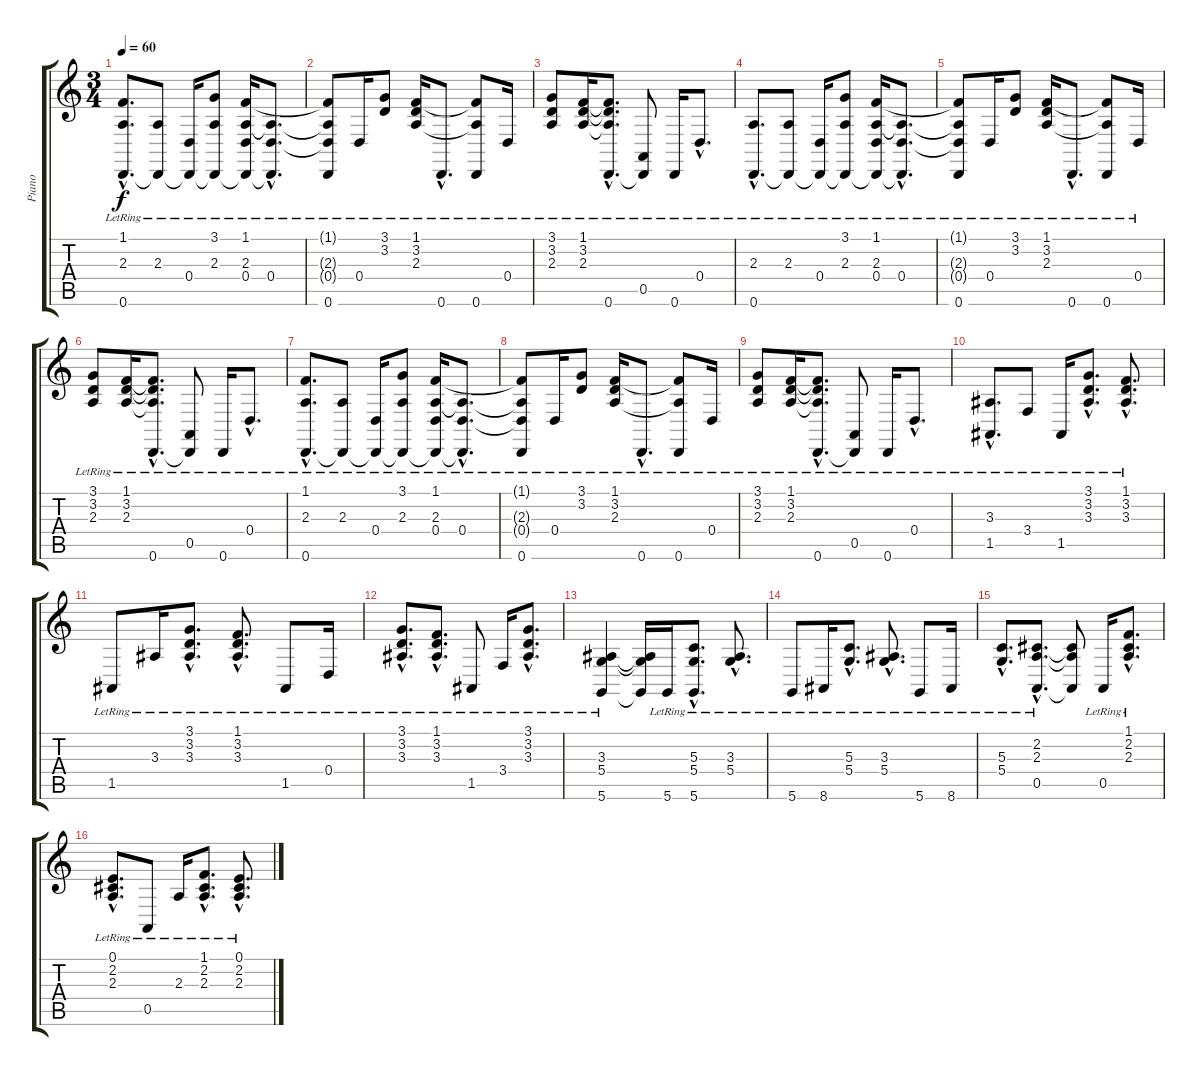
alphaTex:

\track ("Piano" "Piano") {instrument acousticgrandpiano}
\staff {score tabs}
\tuning (E4 B3 G3 D3 A2 D2) {hide}
\ts (3 4)
\tempo 60
\clef g2
\ks c
(1.1{hac lr} 2.3{hac lr} 0.6{hac lr}).8{d dy f instrument acousticgrandpiano} (2.3{lr} 0.6{t}).8 (0.4{lr} 0.6{t}).16 (3.1{lr} 2.3{lr} 0.6{t}).8 (1.1{lr} 2.3{lr} 0.4{lr} 0.6{t}).16 (2.3{hac t} 0.4{hac lr} 0.6{hac t}).8{d} |
(1.1{t} 2.3{t} 0.4{t} 0.6{lr}).8 0.4{lr}.16 (3.1{lr} 3.2{lr}).8 (1.1{lr} 3.2{lr} 2.3{lr}).16 0.6{hac lr}.8{d} (1.1{t} 2.3{t} 0.6{lr}).8 0.4{lr}.16 |
(3.1{lr} 3.2{lr} 2.3{lr}).8 (1.1{lr} 3.2{lr} 2.3{lr}).16 (1.1{hac t} 3.2{hac t} 2.3{hac t} 0.6{hac lr}).8{d} (0.5{lr} 0.6{t}).8 0.6{lr}.16 0.4{hac lr}.8{d} |
(2.3{hac lr} 0.6{hac lr}).8{d} (2.3{lr} 0.6{t}).8 (0.4{lr} 0.6{t}).16 (3.1{lr} 2.3{lr} 0.6{t}).8 (1.1{lr} 2.3{lr} 0.4{lr} 0.6{t}).16 (2.3{hac t} 0.4{hac lr} 0.6{hac t}).8{d} |
(1.1{t} 2.3{t} 0.4{t} 0.6{lr}).8 0.4{lr}.16 (3.1{lr} 3.2{lr}).8 (1.1{lr} 3.2{lr} 2.3{lr}).16 0.6{hac lr}.8{d} (1.1{t} 2.3{t} 0.6{lr}).8 0.4{lr}.16 |
(3.1{lr} 3.2{lr} 2.3{lr}).8 (1.1{lr} 3.2{lr} 2.3{lr}).16 (1.1{hac t} 3.2{hac t} 2.3{hac t} 0.6{hac lr}).8{d} (0.5{lr} 0.6{t}).8 0.6{lr}.16 0.4{hac lr}.8{d} |
(1.1{hac lr} 2.3{hac lr} 0.6{hac lr}).8{d} (2.3{lr} 0.6{t}).8 (0.4{lr} 0.6{t}).16 (3.1{lr} 2.3{lr} 0.6{t}).8 (1.1{lr} 2.3{lr} 0.4{lr} 0.6{t}).16 (2.3{hac t} 0.4{hac lr} 0.6{hac t}).8{d} |
(1.1{t} 2.3{t} 0.4{t} 0.6{lr}).8 0.4{lr}.16 (3.1{lr} 3.2{lr}).8 (1.1{lr} 3.2{lr} 2.3{lr}).16 0.6{hac lr}.8{d} (1.1{t} 2.3{t} 0.6{lr}).8 0.4{lr}.16 |
(3.1{lr} 3.2{lr} 2.3{lr}).8 (1.1{lr} 3.2{lr} 2.3{lr}).16 (1.1{hac t} 3.2{hac t} 2.3{hac t} 0.6{hac lr}).8{d} (0.5{lr} 0.6{t}).8 0.6{lr}.16 0.4{hac lr}.8{d} |
(3.3{hac lr} 1.5{hac lr}).8{d} 3.4{lr}.8 1.5{lr}.16 (3.1{hac lr} 3.2{hac lr} 3.3{hac lr}).8{d} (1.1{hac lr} 3.2{hac lr} 3.3{hac lr}).8{d} |
1.5{lr}.8 3.3{lr}.16 (3.1{hac lr} 3.2{hac lr} 3.3{hac lr}).8{d} (1.1{hac lr} 3.2{hac lr} 3.3{hac lr}).8{d} 1.5{lr}.8 0.4{lr}.16 |
(3.1{hac lr} 3.2{hac lr} 3.3{hac lr}).8{d} (1.1{hac lr} 3.2{hac lr} 3.3{hac lr}).8{d} 1.5{lr}.8 3.4{lr}.16 (3.1{hac lr} 3.2{hac lr} 3.3{hac lr}).8{d} |
(3.3{lr} 5.4{lr} 5.6{lr}).4 (3.3{t} 5.4{t} 5.6{t}).16 5.6{lr}.16 (5.3{hac lr} 5.4{hac lr} 5.6{hac lr}).8{d} (3.3{hac lr} 5.4{hac lr}).8{d} |
5.6{lr}.8 8.6{lr}.16 (5.3{hac lr} 5.4{hac lr}).8{d} (3.3{hac lr} 5.4{hac lr}).8{d} 5.6{lr}.8 8.6{lr}.16 |
(5.3{hac lr} 5.4{hac lr}).8{d} (2.2{hac lr} 2.3{hac lr} 0.5{hac lr}).8{d} (2.2{t} 2.3{t} 0.5{t}).8 0.5{lr}.16 (1.1{hac lr} 2.2{hac lr} 2.3{hac lr}).8{d} |
(0.1{hac lr} 2.2{hac lr} 2.3{hac lr}).8{d} 0.5{lr}.8 2.3{lr}.16 (1.1{hac lr} 2.2{hac lr} 2.3{hac lr}).8{d} (0.1{hac lr} 2.2{hac lr} 2.3{hac lr}).8{d}
